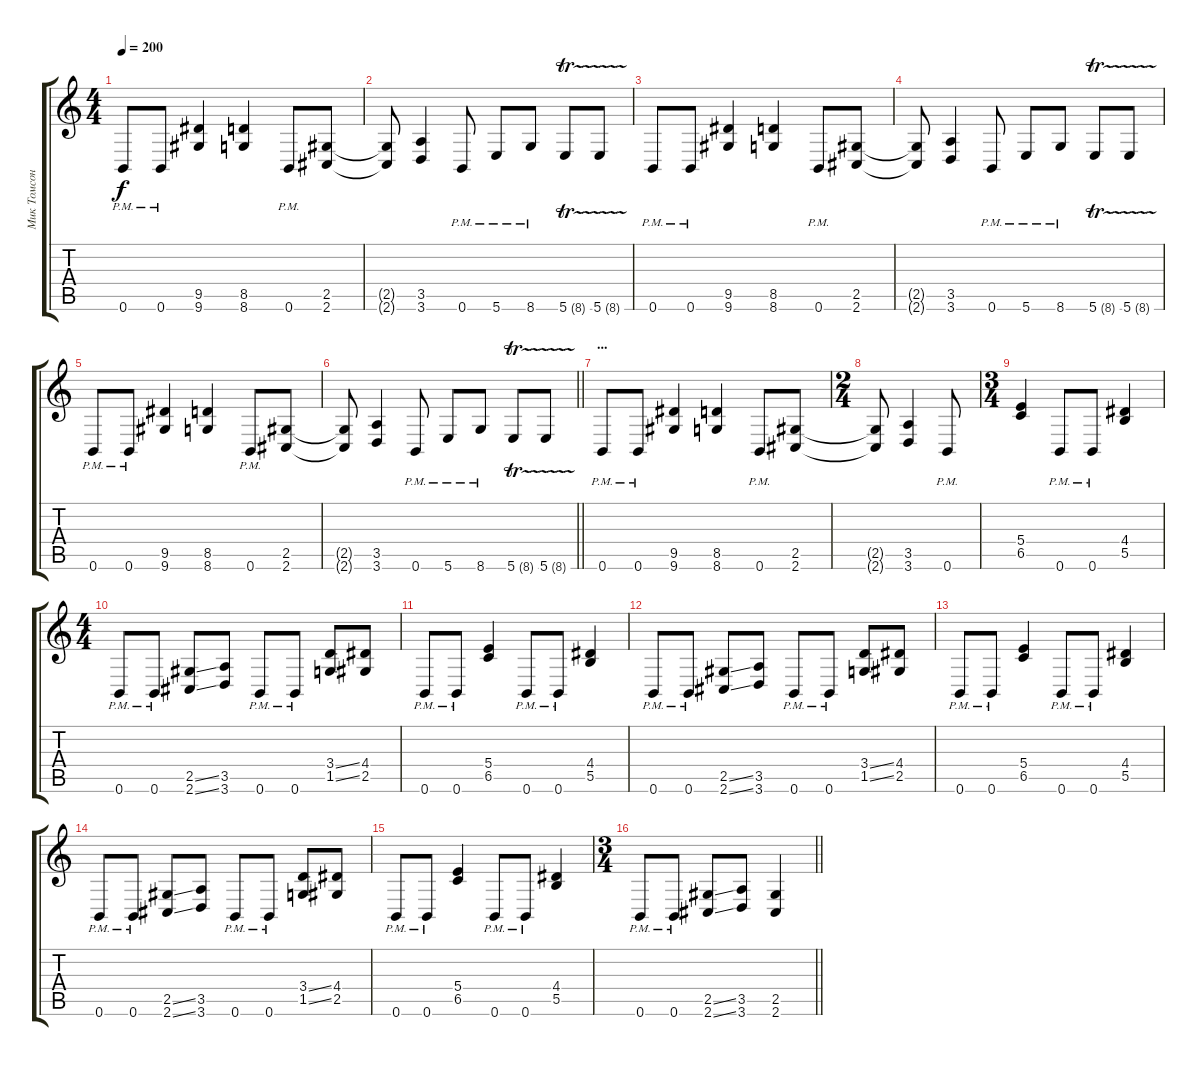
\track ("Мик Томсон" "Мик Томсон") {instrument distortionguitar}
\staff {score tabs}
\tuning (Db4 Ab3 E3 B2 Gb2 B1) {hide}
\ts (4 4)
\tempo 200
\clef g2
\ks c
0.6{pm}.8{dy f} 0.6{pm}.8 (9.5 9.6).4 (8.5 8.6).4 0.6{pm}.8 (2.5 2.6).8 |
(2.5{t} 2.6{t}).8 (3.5 3.6).4 0.6{pm}.8 5.6{pm}.8 8.6{pm}.8 5.6{tr (8 32)}.8 5.6{tr (8 32)}.8 |
0.6{pm}.8 0.6{pm}.8 (9.5 9.6).4 (8.5 8.6).4 0.6{pm}.8 (2.5 2.6).8 |
(2.5{t} 2.6{t}).8 (3.5 3.6).4 0.6{pm}.8 5.6{pm}.8 8.6{pm}.8 5.6{tr (8 32)}.8 5.6{tr (8 32)}.8 |
0.6{pm}.8 0.6{pm}.8 (9.5 9.6).4 (8.5 8.6).4 0.6{pm}.8 (2.5 2.6).8 |
\barLineRight lightlight
(2.5{t} 2.6{t}).8 (3.5 3.6).4 0.6{pm}.8 5.6{pm}.8 8.6{pm}.8 5.6{tr (8 32)}.8 5.6{tr (8 32)}.8 |
\section ("" "...")
0.6{pm}.8 0.6{pm}.8 (9.5 9.6).4 (8.5 8.6).4 0.6{pm}.8 (2.5 2.6).8 |
\ts (2 4)
(2.5{t} 2.6{t}).8 (3.5 3.6).4 0.6{pm}.8 |
\ts (3 4)
(5.4 6.5).4 0.6{pm}.8 0.6{pm}.8 (4.4 5.5).4 |
\ts (4 4)
0.6{pm}.8 0.6{pm}.8 (2.5{ss} 2.6{ss}).8 (3.5 3.6).8 0.6{pm}.8 0.6{pm}.8 (3.4{ss} 1.5{ss}).8 (4.4 2.5).8 |
0.6{pm}.8 0.6{pm}.8 (5.4 6.5).4 0.6{pm}.8 0.6{pm}.8 (4.4 5.5).4 |
0.6{pm}.8 0.6{pm}.8 (2.5{ss} 2.6{ss}).8 (3.5 3.6).8 0.6{pm}.8 0.6{pm}.8 (3.4{ss} 1.5{ss}).8 (4.4 2.5).8 |
0.6{pm}.8 0.6{pm}.8 (5.4 6.5).4 0.6{pm}.8 0.6{pm}.8 (4.4 5.5).4 |
0.6{pm}.8 0.6{pm}.8 (2.5{ss} 2.6{ss}).8 (3.5 3.6).8 0.6{pm}.8 0.6{pm}.8 (3.4{ss} 1.5{ss}).8 (4.4 2.5).8 |
0.6{pm}.8 0.6{pm}.8 (5.4 6.5).4 0.6{pm}.8 0.6{pm}.8 (4.4 5.5).4 |
\ts (3 4)
\barLineRight lightlight
0.6{pm}.8 0.6{pm}.8 (2.5{ss} 2.6{ss}).8 (3.5 3.6).8 (2.5 2.6).4
